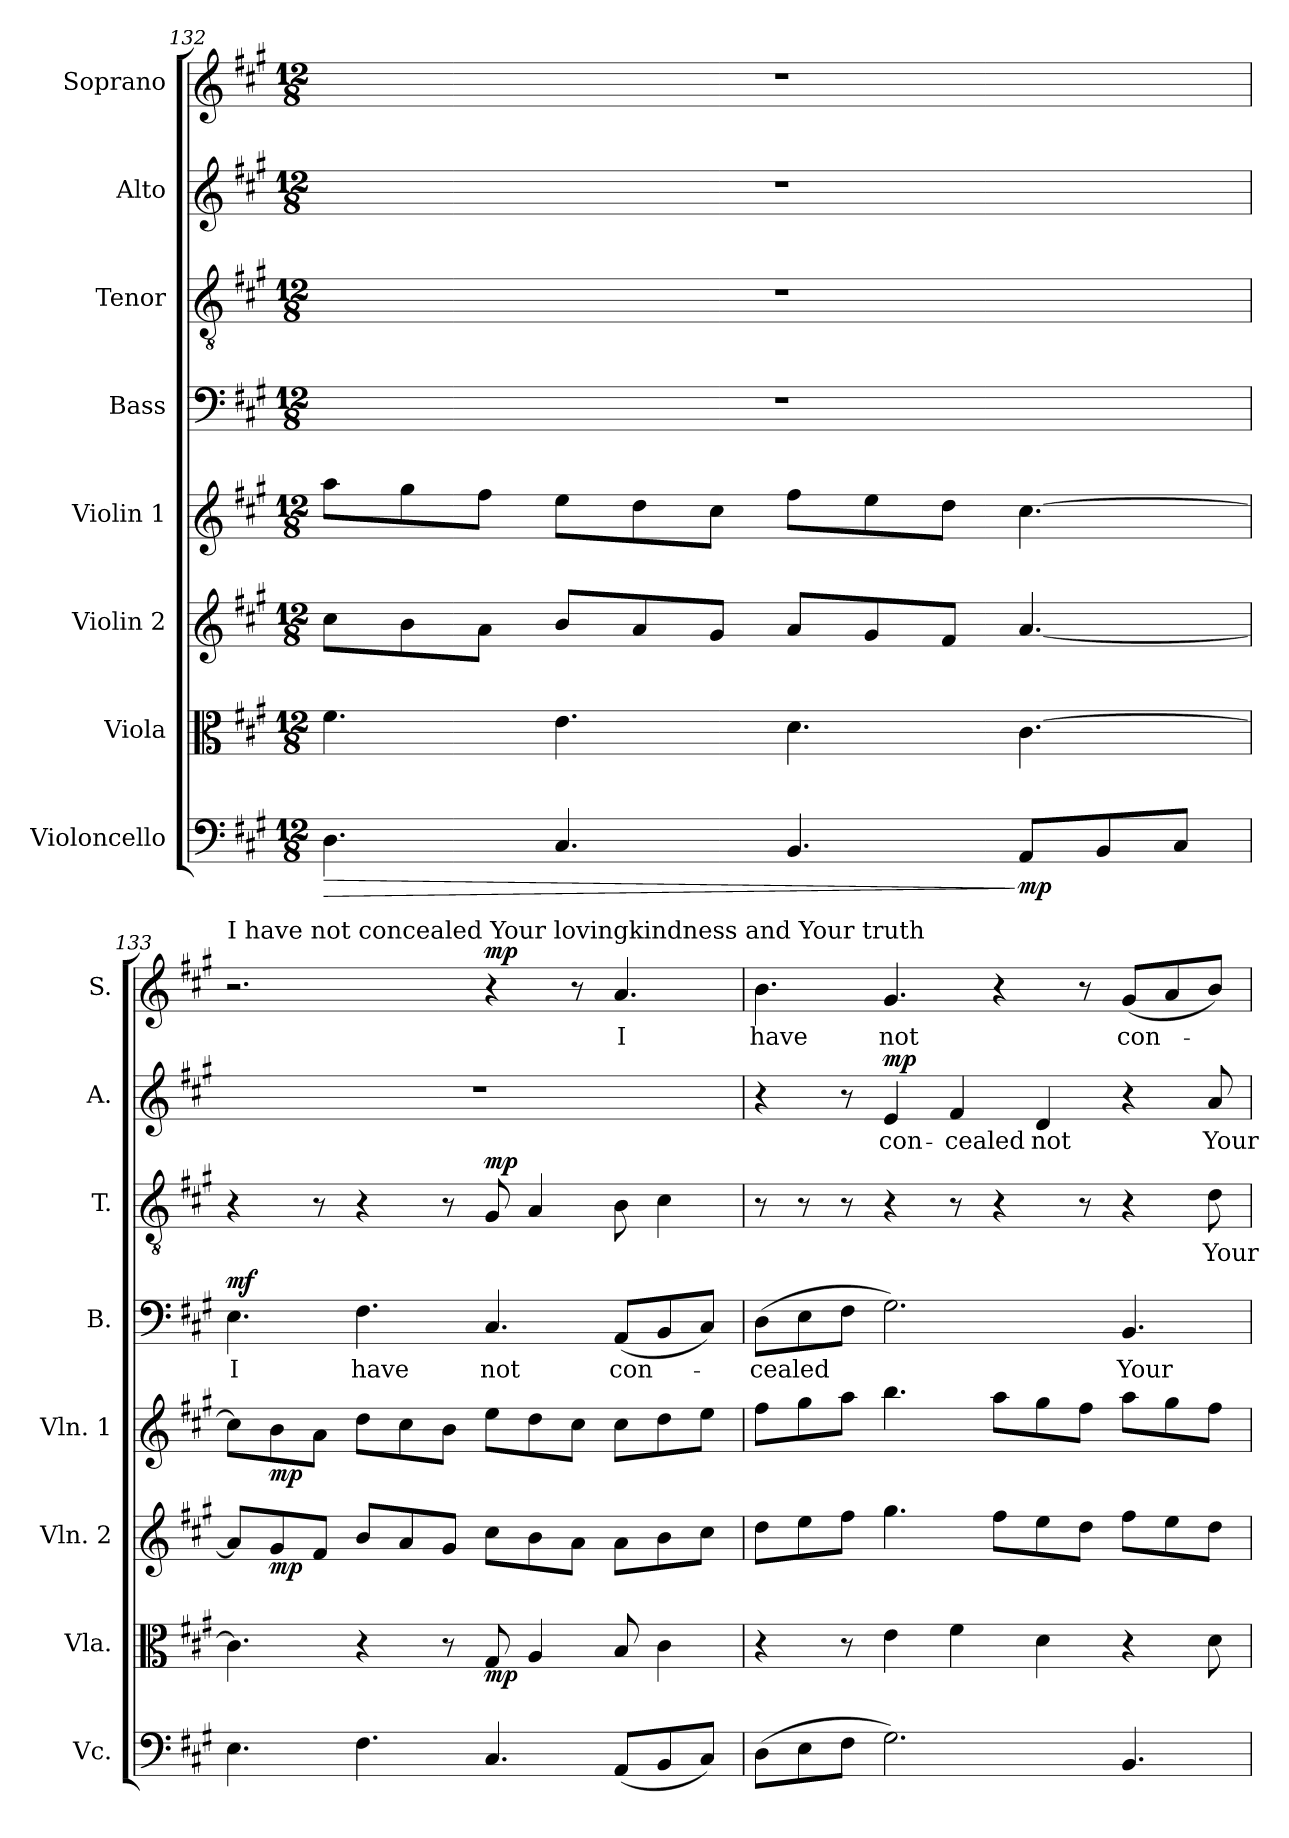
**kern	**dynam	**kern	**dynam	**kern	**dynam	**kern	**dynam	**kern	**text	**dynam	**kern	**text	**dynam	**kern	**text	**dynam	**kern	**text	**dynam
*part8	*part8	*part7	*part7	*part6	*part6	*part5	*part5	*part4	*part4	*part4	*part3	*part3	*part3	*part2	*part2	*part2	*part1	*part1	*part1
*staff8	*staff8	*staff7	*staff7	*staff6	*staff6	*staff5	*staff5	*staff4	*staff4	*staff4	*staff3	*staff3	*staff3	*staff2	*staff2	*staff2	*staff1	*staff1	*staff1
*I"Violoncello	*	*I"Viola	*	*I"Violin 2	*	*I"Violin 1	*	*I"Bass	*	*	*I"Tenor	*	*	*I"Alto	*	*	*I"Soprano	*	*
*I'Vc.	*	*I'Vla.	*	*I'Vln. 2	*	*I'Vln. 1	*	*I'B.	*	*	*I'T.	*	*	*I'A.	*	*	*I'S.	*	*
*clefF4	*	*clefC3	*	*clefG2	*	*clefG2	*	*clefF4	*	*	*clefGv2	*	*	*clefG2	*	*	*clefG2	*	*
*k[f#c#g#]	*	*k[f#c#g#]	*	*k[f#c#g#]	*	*k[f#c#g#]	*	*k[f#c#g#]	*	*	*k[f#c#g#]	*	*	*k[f#c#g#]	*	*	*k[f#c#g#]	*	*
*M12/8	*	*M12/8	*	*M12/8	*	*M12/8	*	*M12/8	*	*	*M12/8	*	*	*M12/8	*	*	*M12/8	*	*
=132	=132	=132	=132	=132	=132	=132	=132	=132	=132	=132	=132	=132	=132	=132	=132	=132	=132	=132	=132
!	!LO:HP:b	!	!	!	!	!	!	!	!	!	!	!	!	!	!	!	!	!	!
4.D\	>	4.f#\	.	8cc#\L	.	8aa\L	.	1.r	.	.	1.r	.	.	1.r	.	.	1.r	.	.
.	.	.	.	8b\	.	8gg#\	.	.	.	.	.	.	.	.	.	.	.	.	.
.	.	.	.	8a\J	.	8ff#\J	.	.	.	.	.	.	.	.	.	.	.	.	.
4.C#/	.	4.e\	.	8b/L	.	8ee\L	.	.	.	.	.	.	.	.	.	.	.	.	.
.	.	.	.	8a/	.	8dd\	.	.	.	.	.	.	.	.	.	.	.	.	.
.	.	.	.	8g#/J	.	8cc#\J	.	.	.	.	.	.	.	.	.	.	.	.	.
4.BB/	.	4.d\	.	8a/L	.	8ff#\L	.	.	.	.	.	.	.	.	.	.	.	.	.
.	.	.	.	8g#/	.	8ee\	.	.	.	.	.	.	.	.	.	.	.	.	.
.	.	.	.	8f#/J	.	8dd\J	.	.	.	.	.	.	.	.	.	.	.	.	.
!	!LO:DY:n=1:b	!	!	!	!	!	!	!	!	!	!	!	!	!	!	!	!	!	!
8AA/L	] mp	[4.c#\	.	[4.a/	.	[4.cc#\	.	.	.	.	.	.	.	.	.	.	.	.	.
8BB/	.	.	.	.	.	.	.	.	.	.	.	.	.	.	.	.	.	.	.
8C#/J	.	.	.	.	.	.	.	.	.	.	.	.	.	.	.	.	.	.	.
=133	=133	=133	=133	=133	=133	=133	=133	=133	=133	=133	=133	=133	=133	=133	=133	=133	=133	=133	=133
!	!	!	!	!	!	!	!	!	!	!	!	!	!	!	!	!	!LO:TX:a:t=I have not concealed Your lovingkindness and Your truth	!	!
!	!	!	!	!	!	!	!	!	!	!LO:DY:b	!	!	!	!	!	!	!	!	!
4.E\	.	4.c#\]	.	8a/L]	.	8cc#\L]	.	4.E\	I	mf	4r	.	.	1.r	.	.	2.r	.	.
!	!	!	!	!	!LO:DY:b	!	!LO:DY:b	!	!	!	!	!	!	!	!	!	!	!	!
.	.	.	.	8g#/	mp	8b\	mp	.	.	.	.	.	.	.	.	.	.	.	.
.	.	.	.	8f#/J	.	8a\J	.	.	.	.	8r	.	.	.	.	.	.	.	.
4.F#\	.	4r	.	8b/L	.	8dd\L	.	4.F#\	have	.	4r	.	.	.	.	.	.	.	.
.	.	.	.	8a/	.	8cc#\	.	.	.	.	.	.	.	.	.	.	.	.	.
.	.	8r	.	8g#/J	.	8b\J	.	.	.	.	8r	.	.	.	.	.	.	.	.
!	!	!	!LO:DY:b	!	!	!	!	!	!	!	!	!	!LO:DY:b	!	!	!	!	!	!LO:DY:b
4.C#/	.	8G#/	mp	8cc#\L	.	8ee\L	.	4.C#/	not	.	8G#/	.	mp	.	.	.	4r	.	mp
.	.	4A/	.	8b\	.	8dd\	.	.	.	.	4A/	.	.	.	.	.	.	.	.
.	.	.	.	8a\J	.	8cc#\J	.	.	.	.	.	.	.	.	.	.	8r	.	.
(<8AA/L	.	8B/	.	8a\L	.	8cc#\L	.	(<8AA/L	con-	.	8B\	.	.	.	.	.	4.a/	I	.
8BB/	.	4c#\	.	8b\	.	8dd\	.	8BB/	.	.	4c#\	.	.	.	.	.	.	.	.
8C#/J)	.	.	.	8cc#\J	.	8ee\J	.	8C#/J)	.	.	.	.	.	.	.	.	.	.	.
!!LO:PB:g=z
=134	=134	=134	=134	=134	=134	=134	=134	=134	=134	=134	=134	=134	=134	=134	=134	=134	=134	=134	=134
(>8D\L	.	4r	.	8dd\L	.	8ff#\L	.	(>8D\L	cealed	.	8r	.	.	4r	.	.	4.b\	have	.
8E\	.	.	.	8ee\	.	8gg#\	.	8E\	.	.	8r	.	.	.	.	.	.	.	.
8F#\J	.	8r	.	8ff#\J	.	8aa\J	.	8F#\J	.	.	8r	.	.	8r	.	.	.	.	.
!	!	!	!	!	!	!	!	!	!	!	!	!	!	!	!	!LO:DY:b	!	!	!
2.G#\)	.	4e\	.	4.gg#\	.	4.bb\	.	2.G#\)	.	.	4r	.	.	4e/	con-	mp	4.g#/	not	.
.	.	4f#\	.	.	.	.	.	.	.	.	8r	.	.	4f#/	-cealed	.	.	.	.
.	.	.	.	8ff#\L	.	8aa\L	.	.	.	.	4r	.	.	.	.	.	4r	.	.
.	.	4d\	.	8ee\	.	8gg#\	.	.	.	.	.	.	.	4d/	not	.	.	.	.
.	.	.	.	8dd\J	.	8ff#\J	.	.	.	.	8r	.	.	.	.	.	8r	.	.
4.BB/	.	4r	.	8ff#\L	.	8aa\L	.	4.BB/	Your	.	4r	.	.	4r	.	.	(<8g#/L	con-	.
.	.	.	.	8ee\	.	8gg#\	.	.	.	.	.	.	.	.	.	.	8a/	.	.
.	.	8d\	.	8dd\J	.	8ff#\J	.	.	.	.	8d\	Your	.	8a/	Your	.	8b/J)	.	.
=	=	=	=	=	=	=	=	=	=	=	=	=	=	=	=	=	=	=	=
*-	*-	*-	*-	*-	*-	*-	*-	*-	*-	*-	*-	*-	*-	*-	*-	*-	*-	*-	*-
